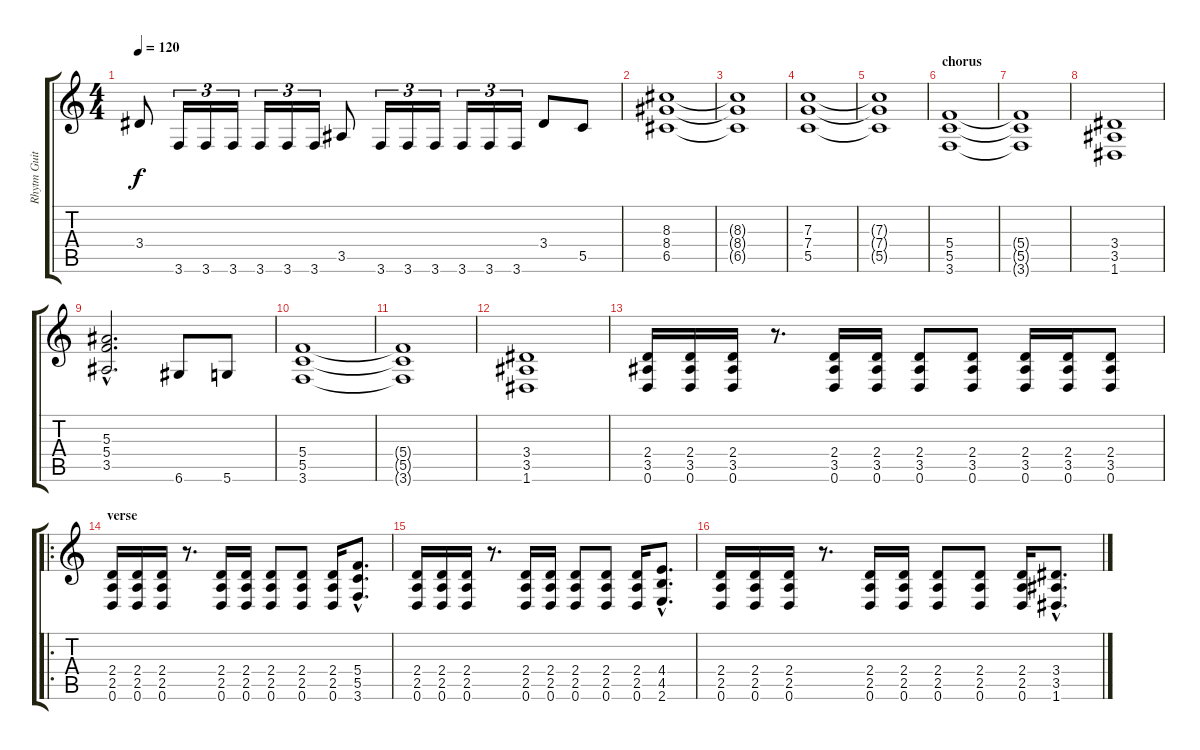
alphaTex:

\track ("Rhytm Guitar" "Rhytm Guit") {instrument distortionguitar}
\staff {score tabs}
\tuning (D4 A3 F3 C3 G2 D2) {hide}
\ts (4 4)
\tempo 120
\clef g2
\ks c
3.4.8{dy f} 3.6.16{tu (3 2)} 3.6.16{tu (3 2)} 3.6.16{tu (3 2)} 3.6.16{tu (3 2)} 3.6.16{tu (3 2)} 3.6.16{tu (3 2)} 3.5.8 3.6.16{tu (3 2)} 3.6.16{tu (3 2)} 3.6.16{tu (3 2)} 3.6.16{tu (3 2)} 3.6.16{tu (3 2)} 3.6.16{tu (3 2)} 3.4.8 5.5.8 |
(8.3 8.4 6.5).1 |
(8.3{t} 8.4{t} 6.5{t}).1 |
(7.3 7.4 5.5).1 |
(7.3{t} 7.4{t} 5.5{t}).1 |
\section ("" "chorus")
(5.4 5.5 3.6).1 |
(5.4{t} 5.5{t} 3.6{t}).1 |
(3.4 3.5 1.6).1 |
(5.3{hac} 5.4{hac} 3.5{hac}).2{d} 6.6.8 5.6.8 |
(5.4 5.5 3.6).1 |
(5.4{t} 5.5{t} 3.6{t}).1 |
(3.4 3.5 1.6).1 |
(2.4 3.5 0.6).16 (2.4 3.5 0.6).16 (2.4 3.5 0.6).16 r.8{d} (2.4 3.5 0.6).16 (2.4 3.5 0.6).16 (2.4 3.5 0.6).8 (2.4 3.5 0.6).8 (2.4 3.5 0.6).16 (2.4 3.5 0.6).16 (2.4 3.5 0.6).8 |
\ro
\section ("" "verse")
(2.4 2.5 0.6).16 (2.4 2.5 0.6).16 (2.4 2.5 0.6).16 r.8{d} (2.4 2.5 0.6).16 (2.4 2.5 0.6).16 (2.4 2.5 0.6).8 (2.4 2.5 0.6).8 (2.4 2.5 0.6).16 (5.4{hac} 5.5{hac} 3.6{hac}).8{d} |
(2.4 2.5 0.6).16 (2.4 2.5 0.6).16 (2.4 2.5 0.6).16 r.8{d} (2.4 2.5 0.6).16 (2.4 2.5 0.6).16 (2.4 2.5 0.6).8 (2.4 2.5 0.6).8 (2.4 2.5 0.6).16 (4.4{hac} 4.5{hac} 2.6{hac}).8{d} |
(2.4 2.5 0.6).16 (2.4 2.5 0.6).16 (2.4 2.5 0.6).16 r.8{d} (2.4 2.5 0.6).16 (2.4 2.5 0.6).16 (2.4 2.5 0.6).8 (2.4 2.5 0.6).8 (2.4 2.5 0.6).16 (3.4{hac} 3.5{hac} 1.6{hac}).8{d}
